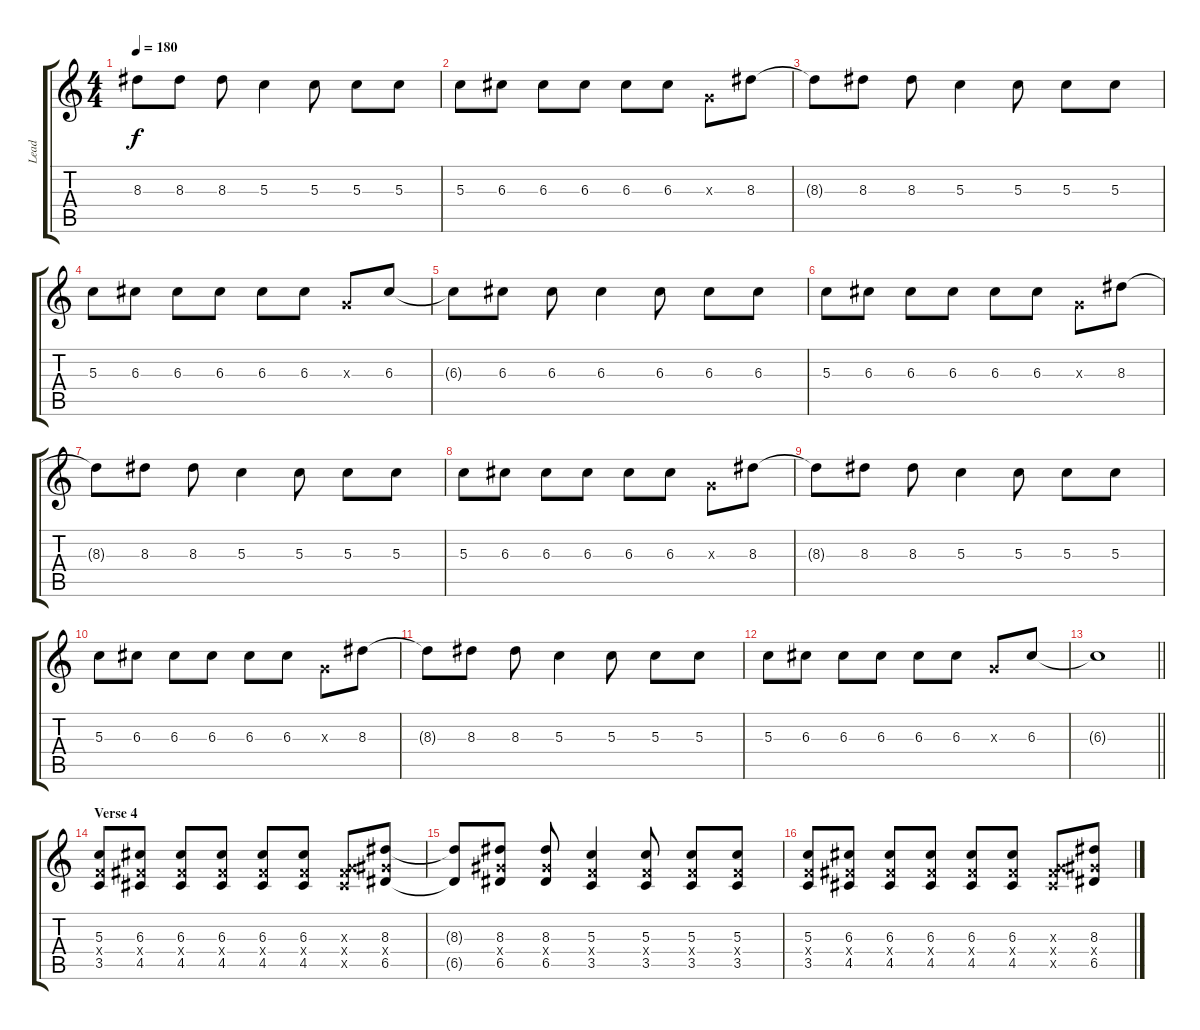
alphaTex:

\track ("Lead" "Lead") {instrument overdrivenguitar}
\staff {score tabs}
\tuning (E4 B3 G3 D3 A2 D2) {hide}
\ts (4 4)
\tempo 180
\clef g2
\ks c
8.3{t}.8{dy f} 8.3.8 8.3.8 5.3.4 5.3.8 5.3.8 5.3.8 |
5.3.8 6.3.8 6.3.8 6.3.8 6.3.8 6.3.8 0.3{x}.8 8.3.8 |
8.3{t}.8 8.3.8 8.3.8 5.3.4 5.3.8 5.3.8 5.3.8 |
5.3.8 6.3.8 6.3.8 6.3.8 6.3.8 6.3.8 0.3{x}.8 6.3.8 |
6.3{t}.8 6.3.8 6.3.8 6.3.4 6.3.8 6.3.8 6.3.8 |
5.3.8 6.3.8 6.3.8 6.3.8 6.3.8 6.3.8 0.3{x}.8 8.3.8 |
8.3{t}.8 8.3.8 8.3.8 5.3.4 5.3.8 5.3.8 5.3.8 |
5.3.8 6.3.8 6.3.8 6.3.8 6.3.8 6.3.8 0.3{x}.8 8.3.8 |
8.3{t}.8 8.3.8 8.3.8 5.3.4 5.3.8 5.3.8 5.3.8 |
5.3.8 6.3.8 6.3.8 6.3.8 6.3.8 6.3.8 0.3{x}.8 8.3.8 |
8.3{t}.8 8.3.8 8.3.8 5.3.4 5.3.8 5.3.8 5.3.8 |
5.3.8 6.3.8 6.3.8 6.3.8 6.3.8 6.3.8 0.3{x}.8 6.3.8 |
\barLineRight lightlight
6.3{t}.1 |
\section ("" "Verse 4")
(5.3 3.4{x} 3.5).8{instrument overdrivenguitar} (6.3 4.4{x} 4.5).8 (6.3 4.4{x} 4.5).8 (6.3 4.4{x} 4.5).8 (6.3 4.4{x} 4.5).8 (6.3 4.4{x} 4.5).8 (0.3{x} 4.4{x} 4.5{x}).8 (8.3 6.4{x} 6.5).8 |
(8.3{t} 6.5{t}).8 (8.3 6.4{x} 6.5).8 (8.3 6.4{x} 6.5).8 (5.3 3.4{x} 3.5).4 (5.3 3.4{x} 3.5).8 (5.3 3.4{x} 3.5).8 (5.3 3.4{x} 3.5).8 |
(5.3 3.4{x} 3.5).8 (6.3 4.4{x} 4.5).8 (6.3 4.4{x} 4.5).8 (6.3 4.4{x} 4.5).8 (6.3 4.4{x} 4.5).8 (6.3 4.4{x} 4.5).8 (0.3{x} 4.4{x} 4.5{x}).8 (8.3 6.4{x} 6.5).8
